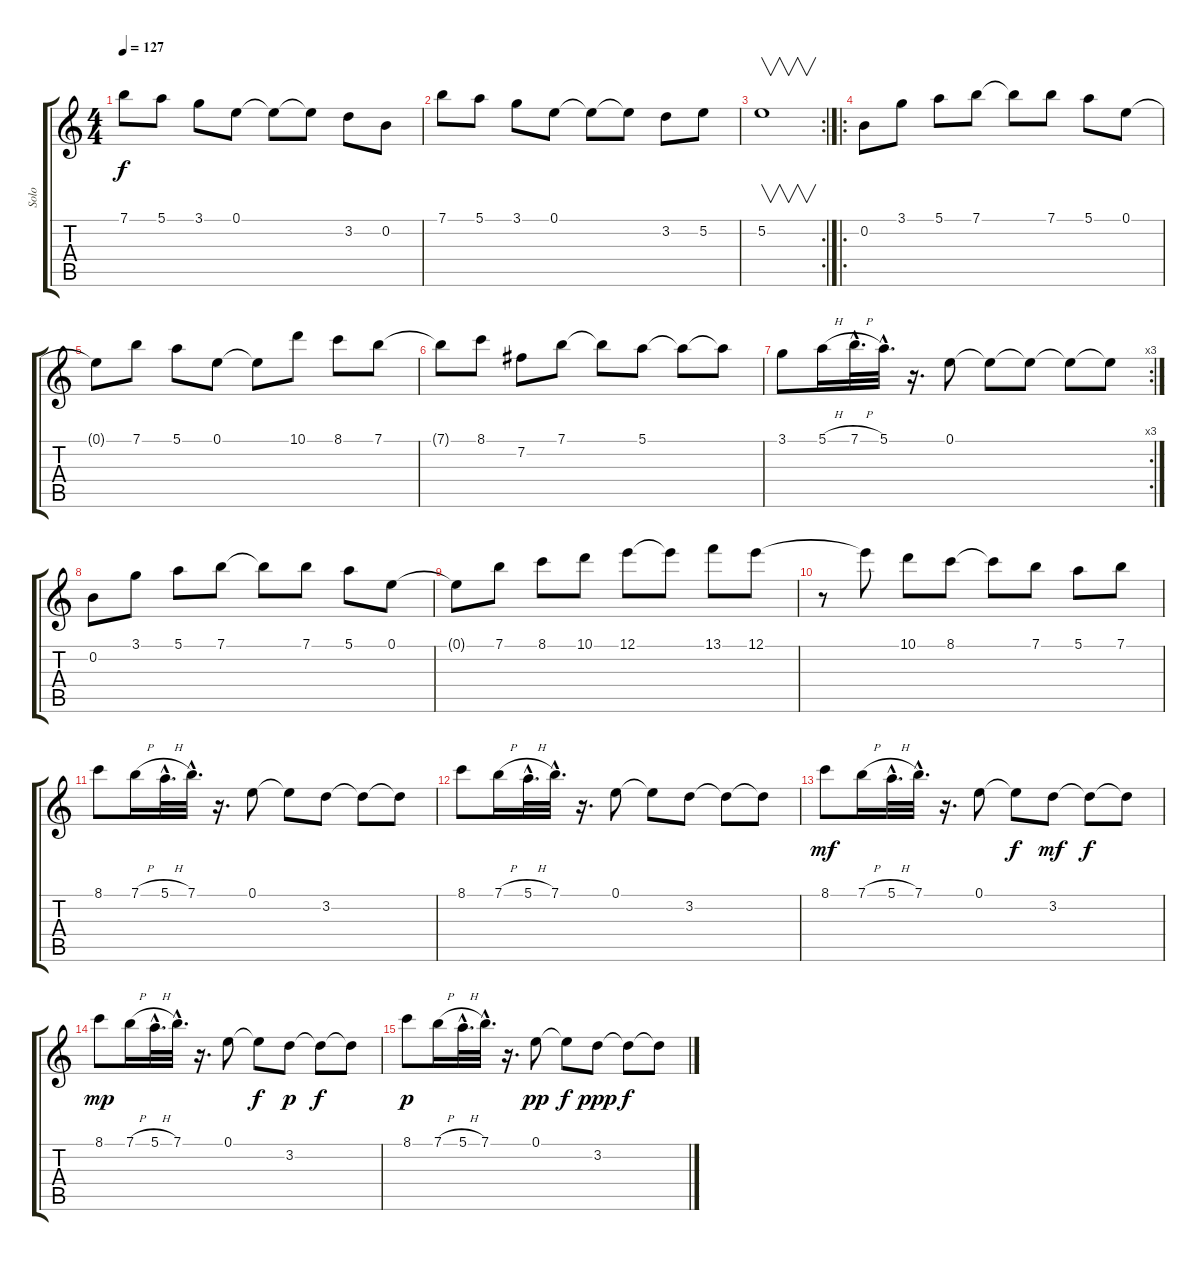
\track ("Solo" "Solo") {instrument overdrivenguitar}
\staff {score tabs}
\tuning (E4 B3 G3 D3 A2 E2) {hide}
\ts (4 4)
\tempo 127
\clef g2
\ks c
7.1.8{dy f} 5.1.8 3.1.8 0.1.8 0.1{t}.8 0.1{t}.8 3.2.8 0.2.8 |
7.1.8 5.1.8 3.1.8 0.1.8 0.1{t}.8 0.1{t}.8 3.2.8 5.2.8 |
\rc 2
5.2.1{v} |
\ro
0.2.8 3.1.8 5.1.8 7.1.8 7.1{t}.8 7.1.8 5.1.8 0.1.8 |
0.1{t}.8 7.1.8 5.1.8 0.1.8 0.1{t}.8 10.1.8 8.1.8 7.1.8 |
7.1{t}.8 8.1.8 7.2.8 7.1.8 7.1{t}.8 5.1.8 5.1{t}.8 5.1{t}.8 |
\rc 3
3.1.8 5.1{h}.16 7.1{h hac}.32{d} 5.1{hac}.32{d} r.16{d} 0.1.8 0.1{t}.8 0.1{t}.8 0.1{t}.8 0.1{t}.8 |
0.2.8 3.1.8 5.1.8 7.1.8 7.1{t}.8 7.1.8 5.1.8 0.1.8 |
0.1{t}.8 7.1.8 8.1.8 10.1.8 12.1.8 12.1{t}.8 13.1.8 12.1.8 |
r.8 12.1{t}.8 10.1.8 8.1.8 8.1{t}.8 7.1.8 5.1.8 7.1.8 |
8.1.8 7.1{h}.16 5.1{h hac}.32{d} 7.1{hac}.32{d} r.16{d} 0.1.8 0.1{t}.8 3.2.8 3.2{t}.8 3.2{t}.8 |
8.1.8 7.1{h}.16 5.1{h hac}.32{d} 7.1{hac}.32{d} r.16{d} 0.1.8 0.1{t}.8 3.2.8 3.2{t}.8 3.2{t}.8 |
8.1.8{dy mf} 7.1{h}.16 5.1{h hac}.32{d} 7.1{hac}.32{d} r.16{d} 0.1.8 0.1{t}.8{dy f} 3.2.8{dy mf} 3.2{t}.8{dy f} 3.2{t}.8 |
8.1.8{dy mp} 7.1{h}.16 5.1{h hac}.32{d} 7.1{hac}.32{d} r.16{d} 0.1.8 0.1{t}.8{dy f} 3.2.8{dy p} 3.2{t}.8{dy f} 3.2{t}.8 |
8.1.8{dy p} 7.1{h}.16 5.1{h hac}.32{d} 7.1{hac}.32{d} r.16{d} 0.1.8{dy pp} 0.1{t}.8{dy f} 3.2.8{dy ppp} 3.2{t}.8{dy f} 3.2{t}.8
